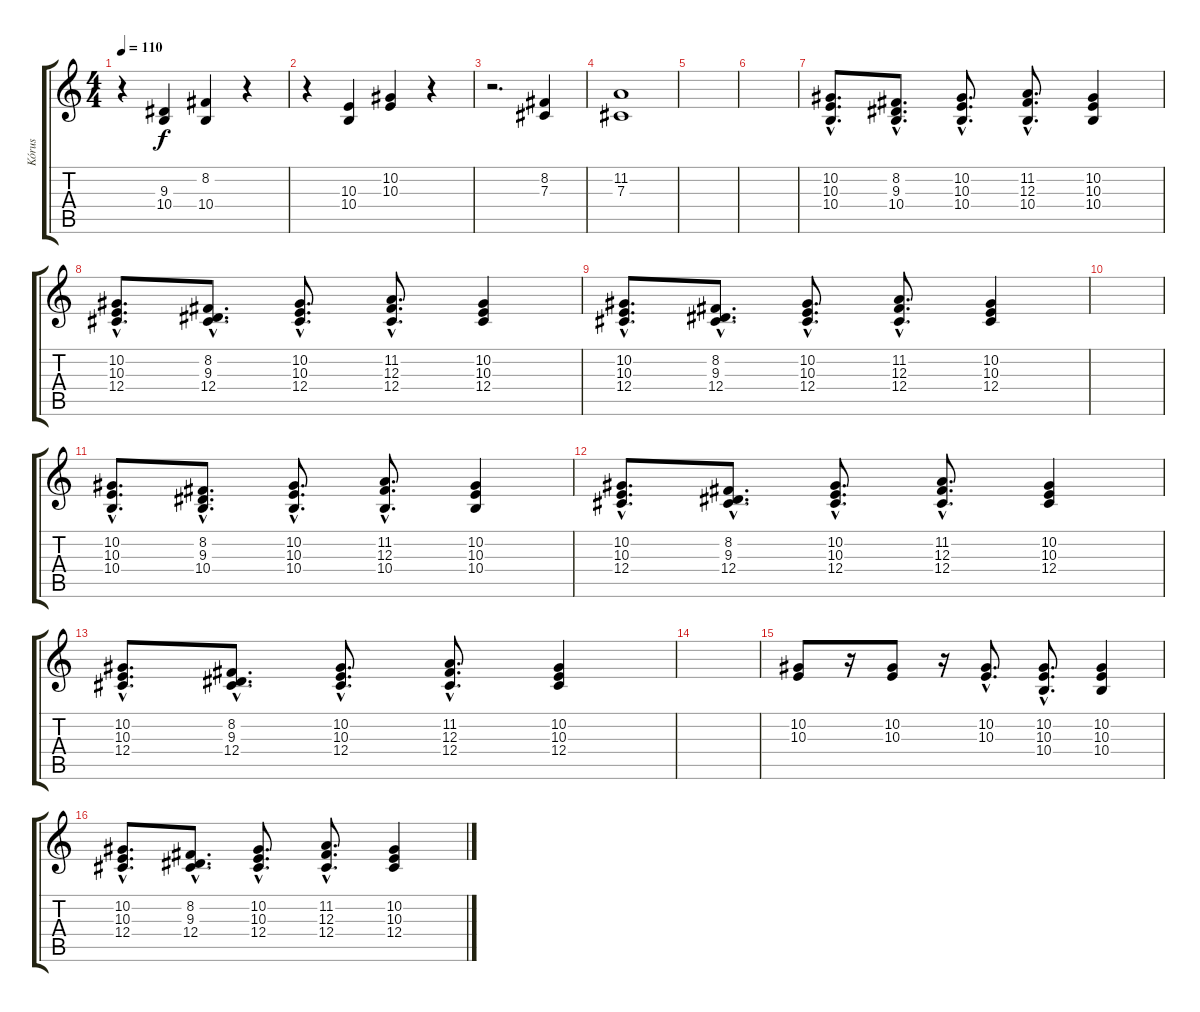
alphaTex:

\track ("Kórus" "Kórus") {instrument choiraahs}
\staff {score tabs}
\tuning (Eb4 Bb3 Gb3 Db3 Ab2 Eb2) {hide}
\ts (4 4)
\tempo 110
\clef g2
\ks c
r.4{dy f} (9.3 10.4).4 (8.2 10.4).4 r.4 |
r.4 (10.3 10.4).4 (10.2 10.3).4 r.4 |
r.2{d} (8.2 7.3).4 |
(11.2 7.3).1 |
|
|
(10.2{hac} 10.3{hac} 10.4{hac}).8{d} (8.2{hac} 9.3{hac} 10.4{hac}).8{d} (10.2{hac} 10.3{hac} 10.4{hac}).8{d} (11.2{hac} 12.3{hac} 10.4{hac}).8{d} (10.2 10.3 10.4).4 |
(10.2{hac} 10.3{hac} 12.4{hac}).8{d} (8.2{hac} 9.3{hac} 12.4{hac}).8{d} (10.2{hac} 10.3{hac} 12.4{hac}).8{d} (11.2{hac} 12.3{hac} 12.4{hac}).8{d} (10.2 10.3 12.4).4 |
(10.2{hac} 10.3{hac} 12.4{hac}).8{d} (8.2{hac} 9.3{hac} 12.4{hac}).8{d} (10.2{hac} 10.3{hac} 12.4{hac}).8{d} (11.2{hac} 12.3{hac} 12.4{hac}).8{d} (10.2 10.3 12.4).4 |
|
(10.2{hac} 10.3{hac} 10.4{hac}).8{d} (8.2{hac} 9.3{hac} 10.4{hac}).8{d} (10.2{hac} 10.3{hac} 10.4{hac}).8{d} (11.2{hac} 12.3{hac} 10.4{hac}).8{d} (10.2 10.3 10.4).4 |
(10.2{hac} 10.3{hac} 12.4{hac}).8{d} (8.2{hac} 9.3{hac} 12.4{hac}).8{d} (10.2{hac} 10.3{hac} 12.4{hac}).8{d} (11.2{hac} 12.3{hac} 12.4{hac}).8{d} (10.2 10.3 12.4).4 |
(10.2{hac} 10.3{hac} 12.4{hac}).8{d} (8.2{hac} 9.3{hac} 12.4{hac}).8{d} (10.2{hac} 10.3{hac} 12.4{hac}).8{d} (11.2{hac} 12.3{hac} 12.4{hac}).8{d} (10.2 10.3 12.4).4 |
|
(10.2 10.3).8 r.16 (10.2 10.3).8 r.16 (10.2{hac} 10.3{hac}).8{d} (10.2{hac} 10.3{hac} 10.4{hac}).8{d} (10.2 10.3 10.4).4 |
(10.2{hac} 10.3{hac} 12.4{hac}).8{d} (8.2{hac} 9.3{hac} 12.4{hac}).8{d} (10.2{hac} 10.3{hac} 12.4{hac}).8{d} (11.2{hac} 12.3{hac} 12.4{hac}).8{d} (10.2 10.3 12.4).4
